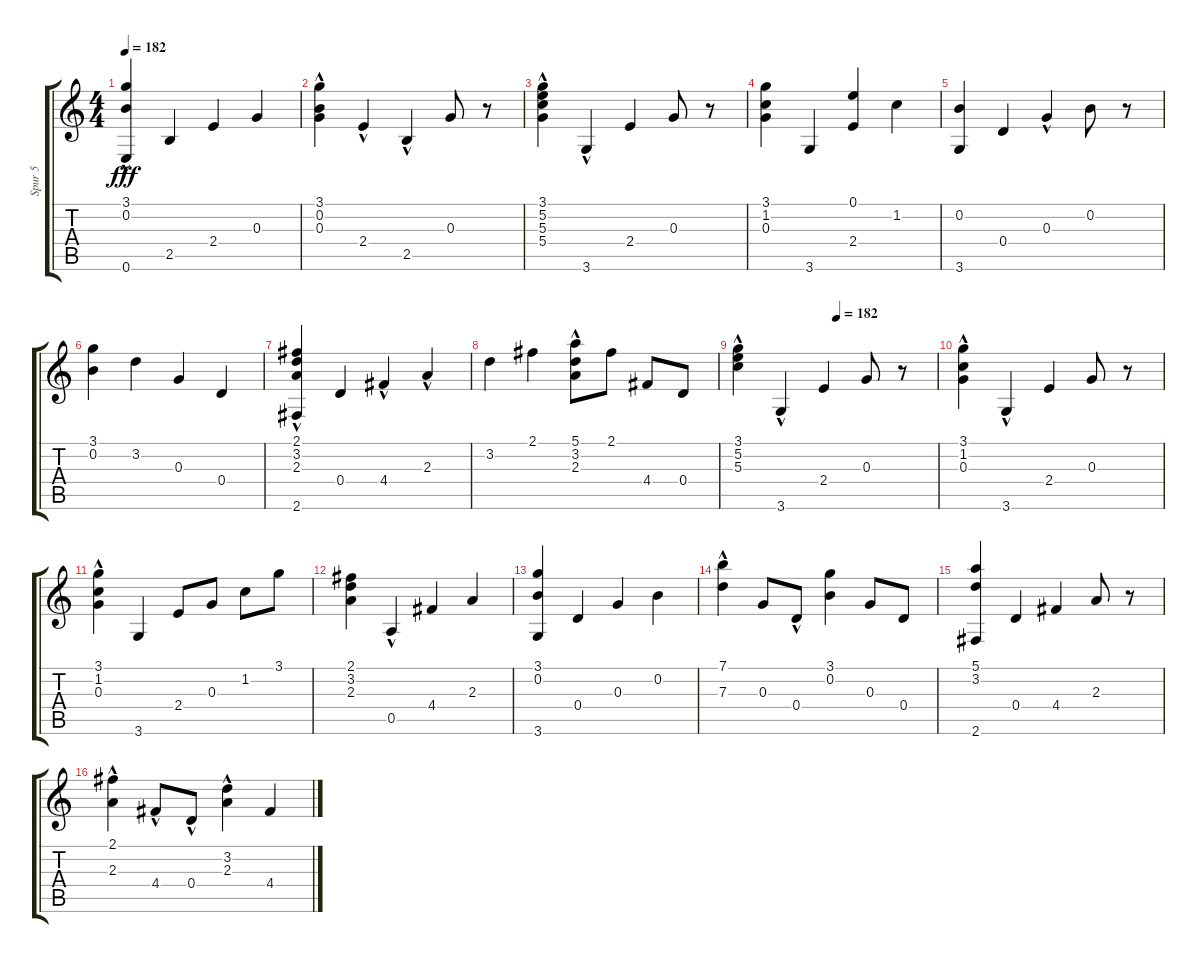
\track ("Spur 5" "Spur 5") {instrument acousticguitarsteel}
\staff {score tabs}
\tuning (E4 B3 G3 D3 A2 E2) {hide}
\ts (4 4)
\tempo 182
\clef g2
\ks c
(3.1{hac} 0.2{hac} 0.6).4{dy fff} 2.5.4 2.4.4 0.3.4 |
(3.1{hac} 0.2{hac} 0.3).4 2.4{hac}.4 2.5{hac}.4 0.3.8 r.8 |
(3.1{hac} 5.2{hac} 5.3{hac} 5.4).4 3.6{hac}.4 2.4.4 0.3.8 r.8 |
(3.1 1.2 0.3).4 3.6.4 (0.1 2.4).4 1.2.4 |
(0.2 3.6).4 0.4.4 0.3{hac}.4 0.2.8 r.8 |
(3.1 0.2).4 3.2.4 0.3.4 0.4.4 |
(2.1 3.2{hac} 2.3 2.6).4 0.4.4 4.4{hac}.4 2.3{hac}.4 |
3.2.4 2.1.4 (5.1{hac} 3.2 2.3{hac}).8 2.1.8 4.4.8 0.4.8 |
\tempo (182 0.5)
(3.1{hac} 5.2{hac} 5.3{hac}).4 3.6{hac}.4 2.4.4 0.3.8 r.8 |
(3.1{hac} 1.2{hac} 0.3).4 3.6{hac}.4 2.4.4 0.3.8 r.8 |
(3.1{hac} 1.2 0.3).4 3.6.4 2.4.8 0.3.8 1.2.8 3.1.8 |
(2.1 3.2 2.3).4 0.5{hac}.4 4.4.4 2.3.4 |
(3.1 0.2 3.6).4 0.4.4 0.3.4 0.2.4 |
(7.1{hac} 7.3).4 0.3.8 0.4{hac}.8 (3.1 0.2).4 0.3.8 0.4.8 |
(5.1 3.2 2.6).4 0.4.4 4.4.4 2.3.8 r.8 |
(2.1{hac} 2.3{hac}).4 4.4{hac}.8 0.4{hac}.8 (3.2{hac} 2.3).4 4.4.4
